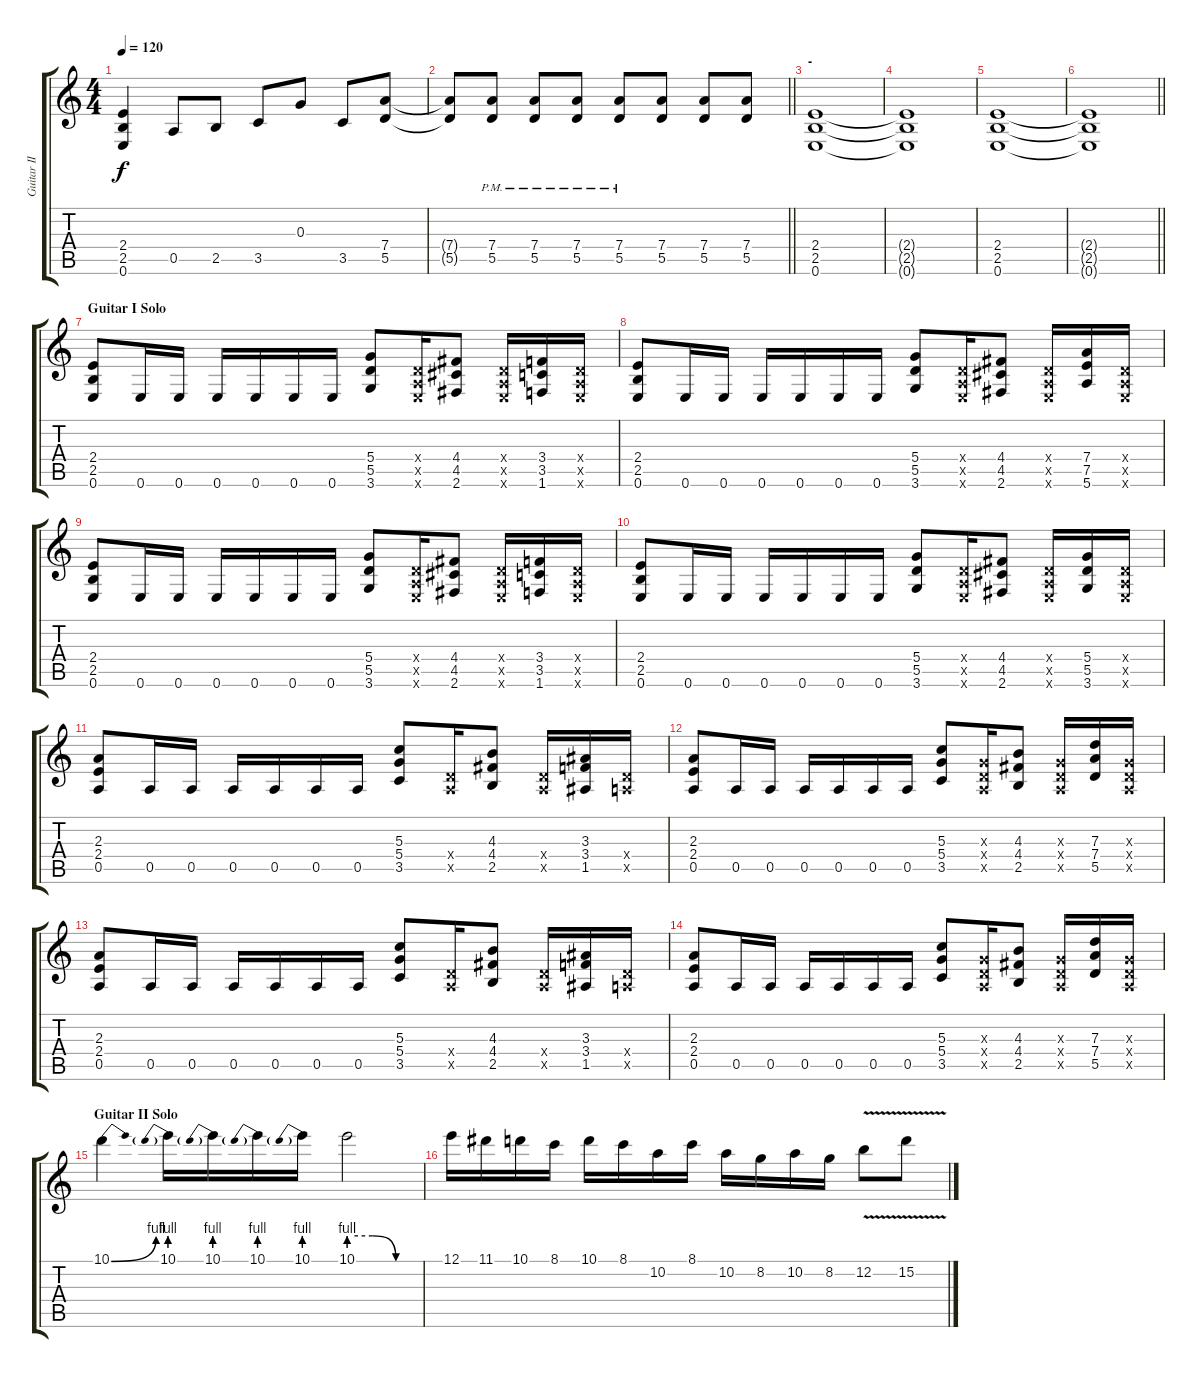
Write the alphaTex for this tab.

\track ("Guitar II" "Guitar II") {instrument distortionguitar}
\staff {score tabs}
\tuning (E4 B3 G3 D3 A2 E2) {hide}
\ts (4 4)
\tempo 120
\clef g2
\ks c
(2.4 2.5 0.6).4{dy f instrument distortionguitar} 0.5.8 2.5.8 3.5.8 0.3.8 3.5.8 (7.4 5.5).8 |
\barLineRight lightlight
(7.4{t} 5.5{t}).8 (7.4{pm} 5.5{pm}).8 (7.4{pm} 5.5{pm}).8 (7.4{pm} 5.5{pm}).8 (7.4{pm} 5.5{pm}).8 (7.4 5.5).8 (7.4 5.5).8 (7.4 5.5).8 |
\section ("" "-")
(2.4 2.5 0.6).1 |
(2.4{t} 2.5{t} 0.6{t}).1 |
(2.4 2.5 0.6).1 |
\barLineRight lightlight
(2.4{t} 2.5{t} 0.6{t}).1 |
\section ("" "Guitar I Solo")
(2.4 2.5 0.6).8 0.6.16 0.6.16 0.6.16 0.6.16 0.6.16 0.6.16 (5.4 5.5 3.6).8 (0.4{x} 0.5{x} 0.6{x}).16 (4.4 4.5 2.6).8 (0.4{x} 0.5{x} 0.6{x}).16 (3.4 3.5 1.6).16 (0.4{x} 0.5{x} 0.6{x}).16 |
(2.4 2.5 0.6).8 0.6.16 0.6.16 0.6.16 0.6.16 0.6.16 0.6.16 (5.4 5.5 3.6).8 (0.4{x} 0.5{x} 0.6{x}).16 (4.4 4.5 2.6).8 (0.4{x} 0.5{x} 0.6{x}).16 (7.4 7.5 5.6).16 (0.4{x} 0.5{x} 0.6{x}).16 |
(2.4 2.5 0.6).8 0.6.16 0.6.16 0.6.16 0.6.16 0.6.16 0.6.16 (5.4 5.5 3.6).8 (0.4{x} 0.5{x} 0.6{x}).16 (4.4 4.5 2.6).8 (0.4{x} 0.5{x} 0.6{x}).16 (3.4 3.5 1.6).16 (0.4{x} 0.5{x} 0.6{x}).16 |
(2.4 2.5 0.6).8 0.6.16 0.6.16 0.6.16 0.6.16 0.6.16 0.6.16 (5.4 5.5 3.6).8 (0.4{x} 0.5{x} 0.6{x}).16 (4.4 4.5 2.6).8 (0.4{x} 0.5{x} 0.6{x}).16 (5.4 5.5 3.6).16 (0.4{x} 0.5{x} 0.6{x}).16 |
(2.3 2.4 0.5).8 0.5.16 0.5.16 0.5.16 0.5.16 0.5.16 0.5.16 (5.3 5.4 3.5).8 (0.4{x} 0.5{x}).16 (4.3 4.4 2.5).8 (0.4{x} 0.5{x}).16 (3.3 3.4 1.5).16 (0.4{x} 0.5{x}).16 |
(2.3 2.4 0.5).8 0.5.16 0.5.16 0.5.16 0.5.16 0.5.16 0.5.16 (5.3 5.4 3.5).8 (0.3{x} 0.4{x} 0.5{x}).16 (4.3 4.4 2.5).8 (0.3{x} 0.4{x} 0.5{x}).16 (7.3 7.4 5.5).16 (0.3{x} 0.4{x} 0.5{x}).16 |
(2.3 2.4 0.5).8 0.5.16 0.5.16 0.5.16 0.5.16 0.5.16 0.5.16 (5.3 5.4 3.5).8 (0.4{x} 0.5{x}).16 (4.3 4.4 2.5).8 (0.4{x} 0.5{x}).16 (3.3 3.4 1.5).16 (0.4{x} 0.5{x}).16 |
(2.3 2.4 0.5).8 0.5.16 0.5.16 0.5.16 0.5.16 0.5.16 0.5.16 (5.3 5.4 3.5).8 (0.3{x} 0.4{x} 0.5{x}).16 (4.3 4.4 2.5).8 (0.3{x} 0.4{x} 0.5{x}).16 (7.3 7.4 5.5).16 (0.3{x} 0.4{x} 0.5{x}).16 |
\section ("" "Guitar II Solo")
10.1{be (bend 0 0 60 4)}.4{volume 16 instrument overdrivenguitar} 10.1{be (prebend 0 4 60 4)}.16 10.1{be (prebend 0 4 60 4)}.16 10.1{be (prebend 0 4 60 4)}.16 10.1{be (prebend 0 4 60 4)}.16 10.1{be (custom 0 4 20 4 40 0 60 0)}.2 |
12.1.16 11.1.16 10.1.16 8.1.16 10.1.16 8.1.16 10.2.16 8.1.16 10.2.16 8.2.16 10.2.16 8.2.16 12.2{v}.8 15.2{v}.8
